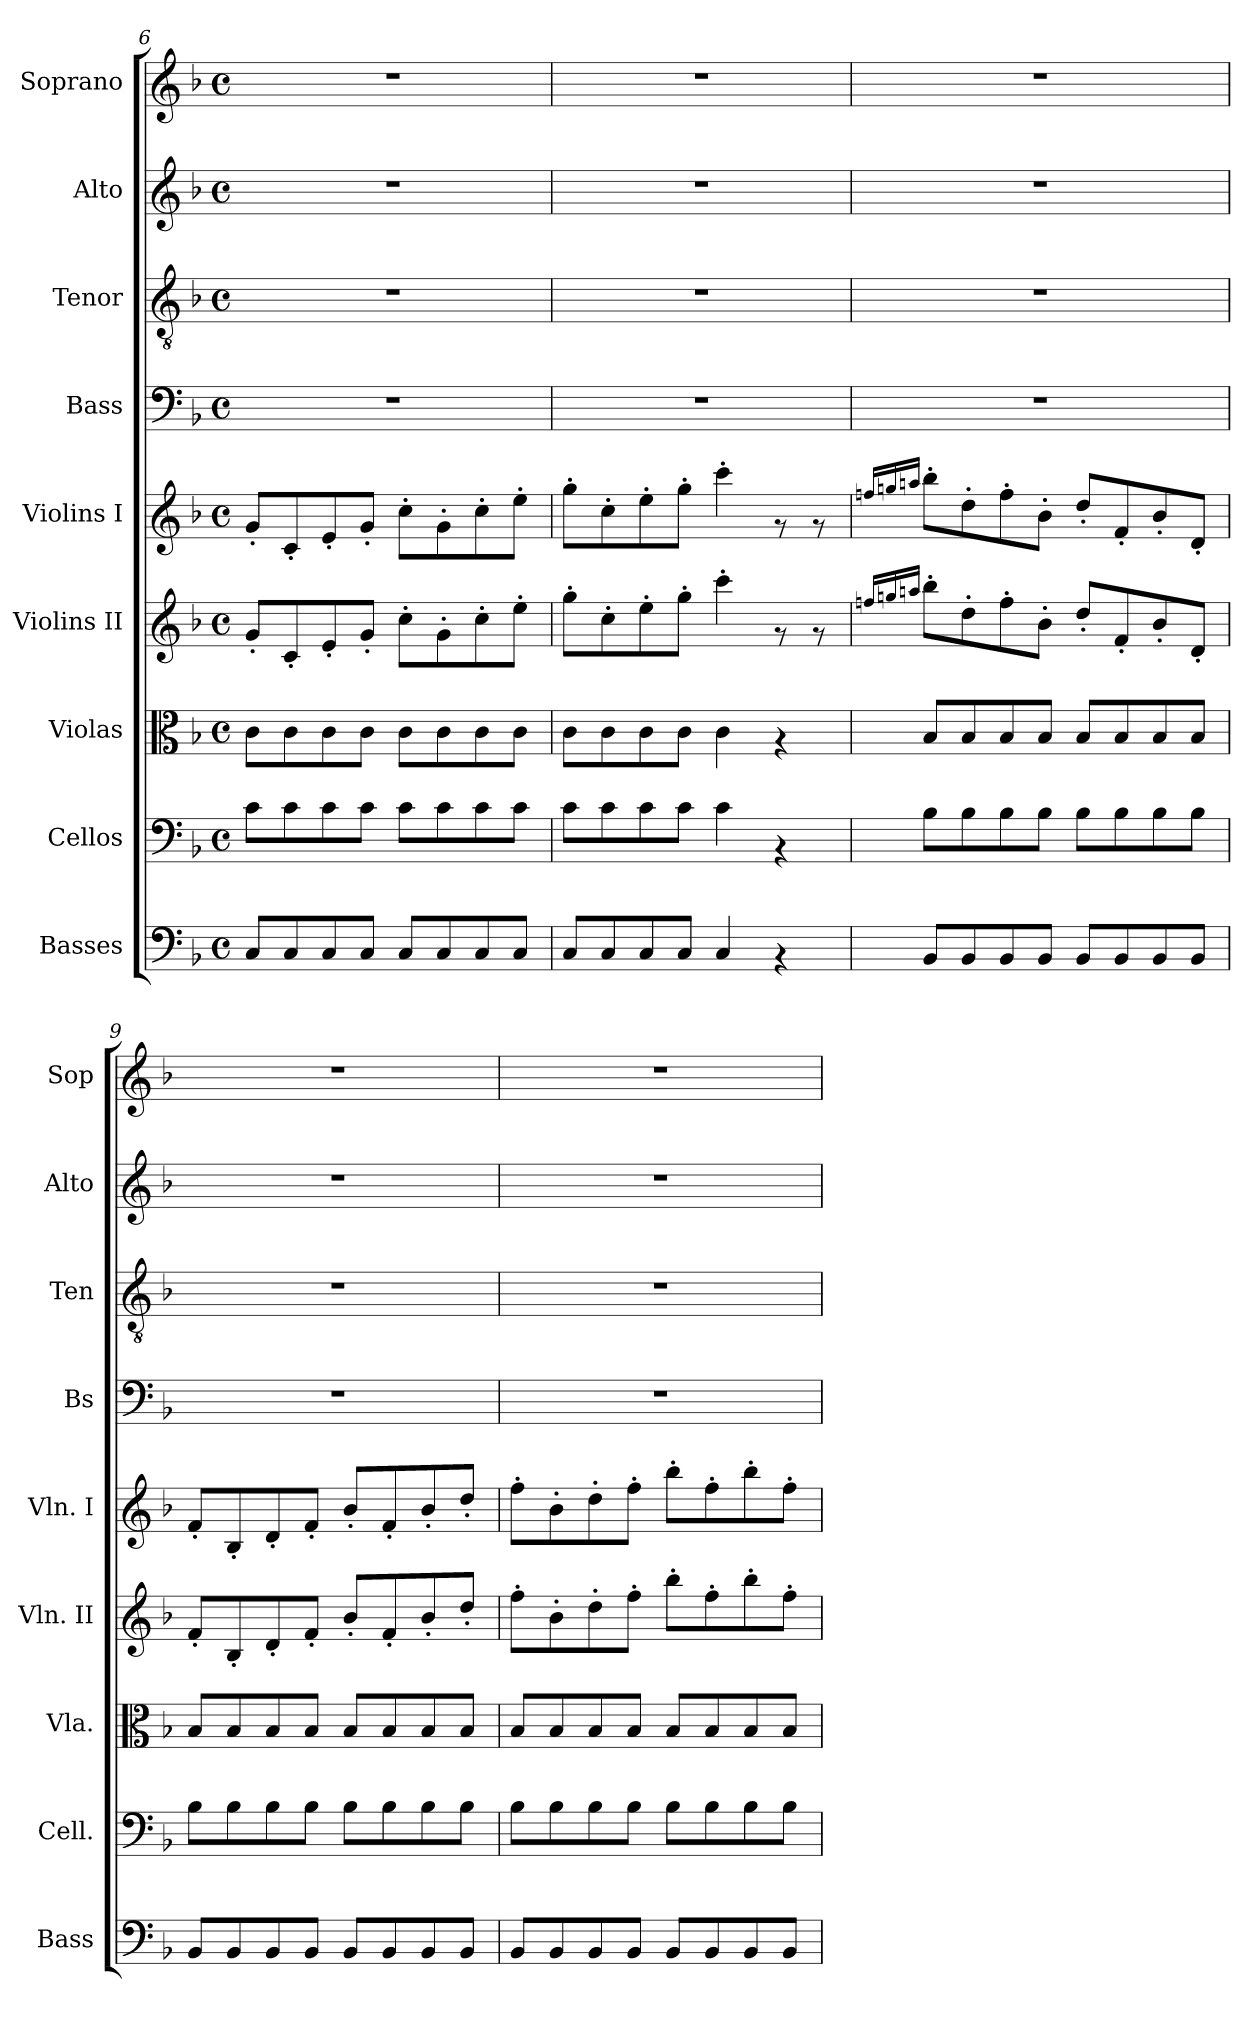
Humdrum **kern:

**kern	**kern	**kern	**kern	**kern	**kern	**kern	**kern	**kern
*part9	*part8	*part7	*part6	*part5	*part4	*part3	*part2	*part1
*staff9	*staff8	*staff7	*staff6	*staff5	*staff4	*staff3	*staff2	*staff1
*I"Basses	*I"Cellos	*I"Violas	*I"Violins II	*I"Violins I	*I"Bass	*I"Tenor	*I"Alto	*I"Soprano
*I'Bass	*I'Cell.	*I'Vla.	*I'Vln. II	*I'Vln. I	*I'Bs	*I'Ten	*I'Alto	*I'Sop
*clefF4	*clefF4	*clefC3	*clefG2	*clefG2	*clefF4	*clefGv2	*clefG2	*clefG2
*ITrd7c12	*	*	*	*	*	*	*	*
*k[b-]	*k[b-]	*k[b-]	*k[b-]	*k[b-]	*k[b-]	*k[b-]	*k[b-]	*k[b-]
*F:	*F:	*F:	*F:	*F:	*F:	*F:	*F:	*F:
*M4/4	*M4/4	*M4/4	*M4/4	*M4/4	*M4/4	*M4/4	*M4/4	*M4/4
*met(c)	*met(c)	*met(c)	*met(c)	*met(c)	*met(c)	*met(c)	*met(c)	*met(c)
=6	=6	=6	=6	=6	=6	=6	=6	=6
8CC/L	8c\L	8c\L	8g'</L	8g'</L	1r	1r	1r	1r
8CC/	8c\	8c\	8c'</	8c'</	.	.	.	.
8CC/	8c\	8c\	8e'</	8e'</	.	.	.	.
8CC/J	8c\J	8c\J	8g'</J	8g'</J	.	.	.	.
8CC/L	8c\L	8c\L	8cc'>\L	8cc'>\L	.	.	.	.
8CC/	8c\	8c\	8g'>\	8g'>\	.	.	.	.
8CC/	8c\	8c\	8cc'>\	8cc'>\	.	.	.	.
8CC/J	8c\J	8c\J	8ee'>\J	8ee'>\J	.	.	.	.
=7	=7	=7	=7	=7	=7	=7	=7	=7
8CC/L	8c\L	8c\L	8gg'>\L	8gg'>\L	1r	1r	1r	1r
8CC/	8c\	8c\	8cc'>\	8cc'>\	.	.	.	.
8CC/	8c\	8c\	8ee'>\	8ee'>\	.	.	.	.
8CC/J	8c\J	8c\J	8gg'>\J	8gg'>\J	.	.	.	.
4CC/	4c\	4c\	4ccc'>\	4ccc'>\	.	.	.	.
4rAA	4rAA	4rG	8rf	8rf	.	.	.	.
.	.	.	8rf	8rf	.	.	.	.
=8	=8	=8	=8	=8	=8	=8	=8	=8
.	.	.	16qffn/LL	16qffn/LL	.	.	.	.
.	.	.	16qggn/	16qggn/	.	.	.	.
.	.	.	16qaan/JJ	16qaan/JJ	.	.	.	.
8BBB-/L	8B-\L	8B-/L	8bb-'>\L	8bb-'>\L	1r	1r	1r	1r
8BBB-/	8B-\	8B-/	8dd'>\	8dd'>\	.	.	.	.
8BBB-/	8B-\	8B-/	8ff'>\	8ff'>\	.	.	.	.
8BBB-/J	8B-\J	8B-/J	8b-'>\J	8b-'>\J	.	.	.	.
8BBB-/L	8B-\L	8B-/L	8dd'</L	8dd'</L	.	.	.	.
8BBB-/	8B-\	8B-/	8f'</	8f'</	.	.	.	.
8BBB-/	8B-\	8B-/	8b-'</	8b-'</	.	.	.	.
8BBB-/J	8B-\J	8B-/J	8d'</J	8d'</J	.	.	.	.
!!LO:LB:g=z
=9	=9	=9	=9	=9	=9	=9	=9	=9
8BBB-/L	8B-\L	8B-/L	8f'</L	8f'</L	1r	1r	1r	1r
8BBB-/	8B-\	8B-/	8B-'</	8B-'</	.	.	.	.
8BBB-/	8B-\	8B-/	8d'</	8d'</	.	.	.	.
8BBB-/J	8B-\J	8B-/J	8f'</J	8f'</J	.	.	.	.
8BBB-/L	8B-\L	8B-/L	8b-'</L	8b-'</L	.	.	.	.
8BBB-/	8B-\	8B-/	8f'</	8f'</	.	.	.	.
8BBB-/	8B-\	8B-/	8b-'</	8b-'</	.	.	.	.
8BBB-/J	8B-\J	8B-/J	8dd'</J	8dd'</J	.	.	.	.
=10	=10	=10	=10	=10	=10	=10	=10	=10
8BBB-/L	8B-\L	8B-/L	8ff'>\L	8ff'>\L	1r	1r	1r	1r
8BBB-/	8B-\	8B-/	8b-'>\	8b-'>\	.	.	.	.
8BBB-/	8B-\	8B-/	8dd'>\	8dd'>\	.	.	.	.
8BBB-/J	8B-\J	8B-/J	8ff'>\J	8ff'>\J	.	.	.	.
8BBB-/L	8B-\L	8B-/L	8bb-'>\L	8bb-'>\L	.	.	.	.
8BBB-/	8B-\	8B-/	8ff'>\	8ff'>\	.	.	.	.
8BBB-/	8B-\	8B-/	8bb-'>\	8bb-'>\	.	.	.	.
8BBB-/J	8B-\J	8B-/J	8ff'>\J	8ff'>\J	.	.	.	.
=	=	=	=	=	=	=	=	=
*-	*-	*-	*-	*-	*-	*-	*-	*-
